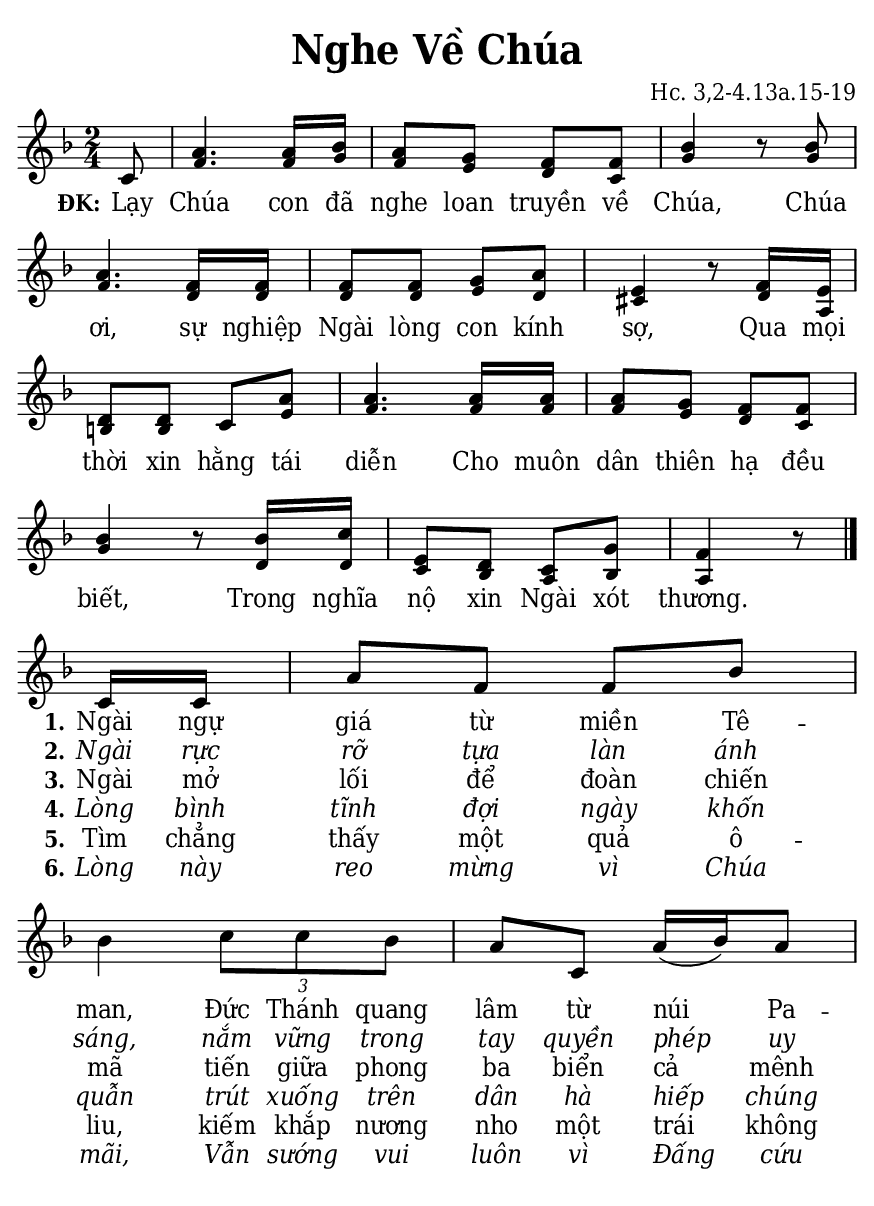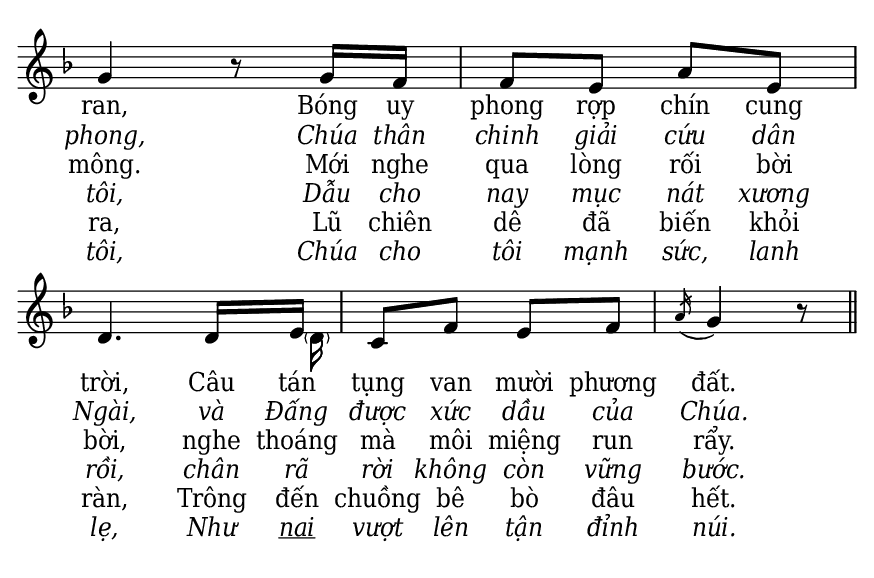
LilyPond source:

% Cài đặt chung\
\version "2.22.1"
\include "english.ly"

\header {
  title = \markup { \fontsize #1 "Nghe Về Chúa" }
  composer = "Hc. 3,2-4.13a.15-19"
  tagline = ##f
}

% Nhạc phiên khúc
nhacPhienKhucSop = \relative c' {
  \autoPageBreaksOff
  \partial 8 c8 |
  a'4. a16 bf |
  a8 g f f |
  bf4 r8 bf |
  a4. f16 f |
  f8 f g a |
  e4 r8 f16 e |
  d8 d c a' |
  a4. a16 a |
  a8 g f f |
  bf4 r8 bf16 c |
  e,8 d c g' |
  f4 r8 \bar "|." \break
  
  c16 c |
  a'8 f f bf |
  bf4 \tuplet 3/2 { c8 c bf } |
  a8 c, a'16 (bf) a8 | \pageBreak
  g4 r8 g16 f |
  f8 e a e |
  d4. d16
  <<
    {
      \voiceOne
      e16
    }
    \new Voice = "beSop" {
      \voiceTwo
      \stemDown
      \once \override NoteColumn.force-hshift = #1
      \parenthesize
      d
    }
  >>
  \oneVoice
  c8 f e f |
  \slashedGrace { a16 ( } g4) r8 \bar "||"
}

nhacPhienKhucAlto = \relative c' {
  c8 |
  f4. f16 g |
  f8 e d c |
  g'4 r8 g |
  f4. d16 d |
  d8 d e d |
  cs4 r8 d16 a |
  b!8 b c e |
  f4. f16 f |
  f8 e d c |
  g'4 r8 d16 d |
  c8 bf a bf |
  a4 r8
}

% Lời phiên khúc
loiPhienKhucSop = \lyrics {
  \set stanza = "ĐK:"
  Lạy Chúa con đã nghe loan truyền về Chúa, Chúa ơi,
  sự nghiệp Ngài lòng con kính sợ,
  Qua mọi thời xin hằng tái diễn
  Cho muôn dân thiên hạ đều biết,
  Trong nghĩa nộ xin Ngài xót thương.
  <<
    {
      \set stanza = "1."
      Ngài ngự giá từ miền Tê -- man,
      Đức Thánh quang lâm từ núi Pa -- ran,
      Bóng uy phong rợp chín cung trời,
      Câu tán tụng van mười phương đất.
    }
    \new Lyrics {
	    \set associatedVoice = "beSop"
	    \set stanza = "2."
      \override Lyrics.LyricText.font-shape = #'italic
	    Ngài rực rỡ tựa làn ánh sáng,
	    nắm vững trong tay quyền phép uy phong,
	    Chúa thân chinh giải cứu dân Ngài,
	    và Đấng được xức dầu của Chúa.
    }
    \new Lyrics {
	    \set associatedVoice = "beSop"
	    \set stanza = "3."
	    Ngài mở lối để đoàn chiến mã tiến
	    giữa phong ba biển cả mênh mông.
	    Mới nghe qua lòng rối bời bời,
	    nghe thoáng mà môi miệng run rẩy.
    }
    \new Lyrics {
	    \set associatedVoice = "beSop"
	    \set stanza = "4."
      \override Lyrics.LyricText.font-shape = #'italic
	    Lòng bình tĩnh đợi ngày khốn quẫn
	    trút xuống trên dân hà hiếp chúng tôi,
	    Dẫu cho nay mục nát xương rồi,
	    chân rã rời không còn vững bước.
    }
    \new Lyrics {
	    \set associatedVoice = "beSop"
	    \set stanza = "5."
	    Tìm chẳng thấy một quả ô -- liu,
	    kiếm khắp nương nho một trái không ra,
	    Lũ chiên dê đã biến khỏi ràn,
	    Trông đến chuồng bê bò đâu hết.
    }
    \new Lyrics {
	    \set associatedVoice = "beSop"
	    \set stanza = "6."
      \override Lyrics.LyricText.font-shape = #'italic
	    Lòng này reo mừng vì Chúa mãi,
	    Vẫn sướng vui luôn vì Đấng cứu tôi,
	    Chúa cho tôi mạnh sức, lanh lẹ,
	    Như \markup { \italic \underline "nai" }
	    vượt lên tận đỉnh núi.
    }
  >>
}

% Dàn trang
\paper {
  #(set-paper-size "a5")
  top-margin = 3\mm
  bottom-margin = 3\mm
  left-margin = 3\mm
  right-margin = 3\mm
  indent = #0
  #(define fonts
	 (make-pango-font-tree "Deja Vu Serif Condensed"
	 		       "Deja Vu Serif Condensed"
			       "Deja Vu Serif Condensed"
			       (/ 20 20)))
  print-page-number = ##f
  system-system-spacing = #'((basic-distance . 0.1) (padding . 2.5))
  ragged-bottom = ##t
}

TongNhip = {
  \key f \major \time 2/4
  \set Timing.beamExceptions = #'()
  \set Timing.baseMoment = #(ly:make-moment 1/4)
}

% Đổi kích thước nốt cho bè phụ
notBePhu =
#(define-music-function (font-size music) (number? ly:music?)
   (for-some-music
     (lambda (m)
       (if (music-is-of-type? m 'rhythmic-event)
           (begin
             (set! (ly:music-property m 'tweaks)
                   (cons `(font-size . ,font-size)
                         (ly:music-property m 'tweaks)))
             #t)
           #f))
     music)
   music)

\score {
  \new ChoirStaff <<
    \new Staff \with {
        \consists "Merge_rests_engraver"
        printPartCombineTexts = ##f
      }
      <<
      \new Voice \TongNhip \partCombine 
        \nhacPhienKhucSop
        \notBePhu -1 { \nhacPhienKhucAlto }
      \new NullVoice = beSop \nhacPhienKhucSop
      \new Lyrics \lyricsto beSop \loiPhienKhucSop
      >>
  >>
  \layout {
    \override Lyrics.LyricSpace.minimum-distance = #1.5
    \override Score.BarNumber.break-visibility = ##(#f #f #f)
    \override Score.SpacingSpanner.uniform-stretching = ##t
  } 
}
